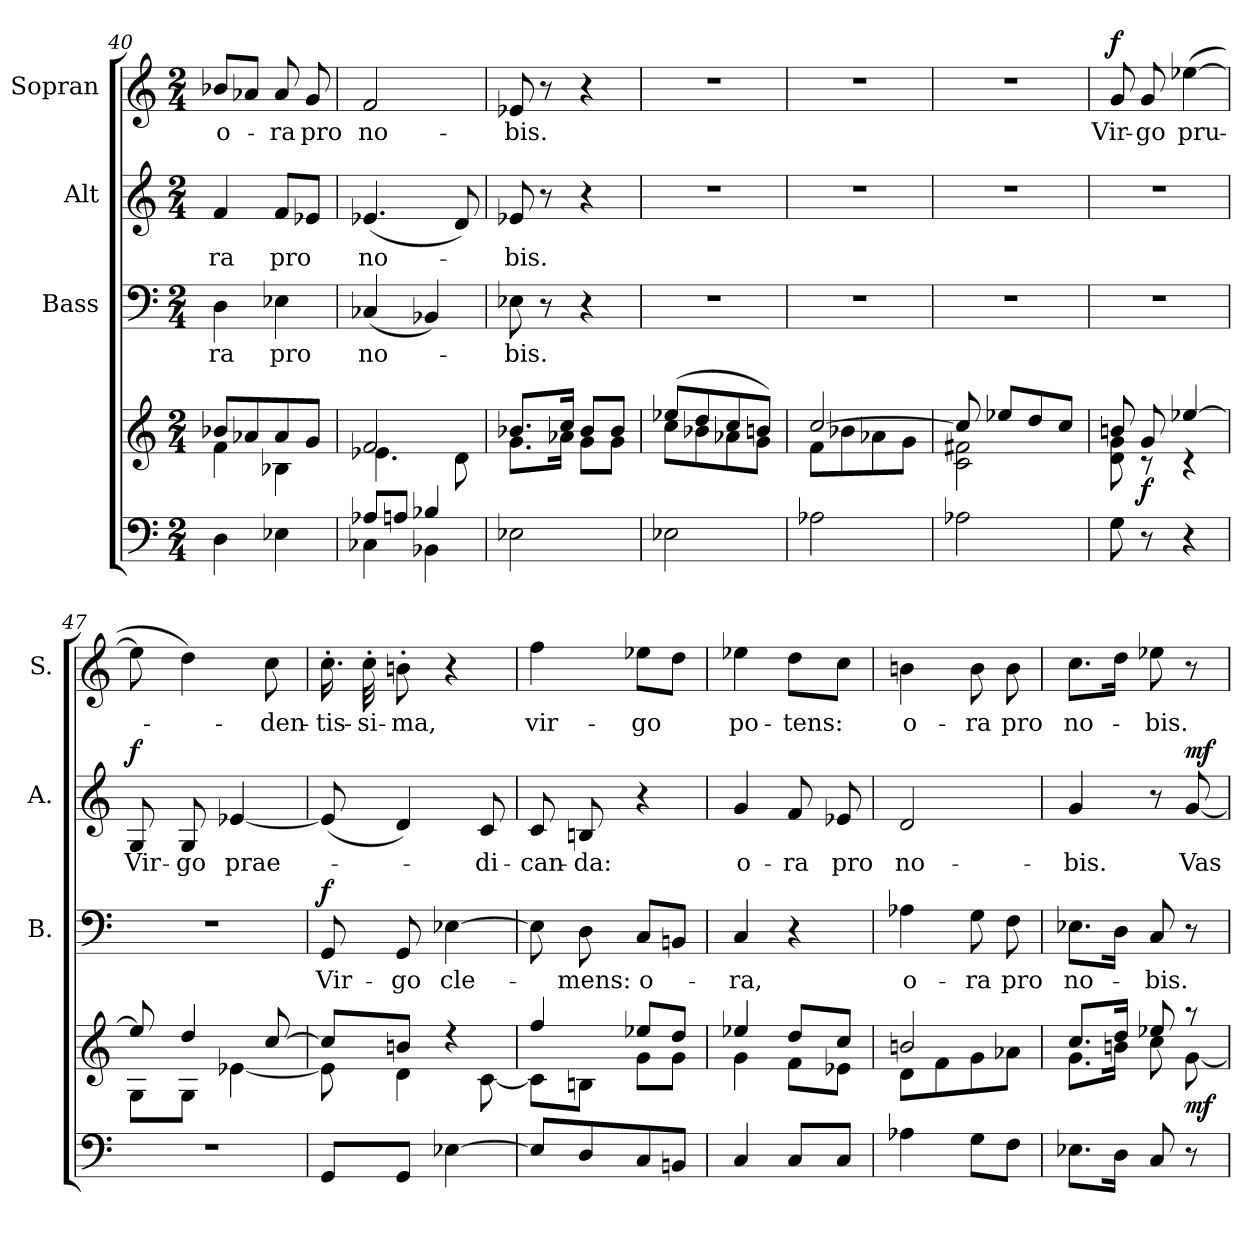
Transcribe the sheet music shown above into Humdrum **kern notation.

**kern	**kern	**dynam	**kern	**text	**dynam	**kern	**text	**dynam	**kern	**text	**dynam
*part4	*part4	*part4	*part3	*part3	*part3	*part2	*part2	*part2	*part1	*part1	*part1
*staff5	*staff4	*staff4/5	*staff3	*staff3	*staff3	*staff2	*staff2	*staff2	*staff1	*staff1	*staff1
*	*	*	*I"Bass	*	*	*I"Alt	*	*	*I"Sopran	*	*
*	*	*	*I'B.	*	*	*I'A.	*	*	*I'S.	*	*
*clefF4	*clefG2	*	*clefF4	*	*	*clefG2	*	*	*clefG2	*	*
*k[]	*k[]	*	*k[]	*	*	*k[]	*	*	*k[]	*	*
*C:	*C:	*	*C:	*	*	*C:	*	*	*C:	*	*
*M2/4	*M2/4	*	*M2/4	*	*	*M2/4	*	*	*M2/4	*	*
=40	=40	=40	=40	=40	=40	=40	=40	=40	=40	=40	=40
*	*^	*	*	*	*	*	*	*	*	*	*
!	!	!	!	!	!LO:LY:b	!	!	!LO:LY:b	!	!	!LO:LY:b	!
4D\	8b-X/L	4f\	.	4D\	-ra	.	4f/	-ra	.	8b-X/L	o-	.
.	8a-X/	.	.	.	.	.	.	.	.	8a-X/J	.	.
!	!	!	!	!	!LO:LY:b	!	!	!LO:LY:b	!	!	!LO:LY:b	!
4E-X\	8a-/	4B-X\	.	4E-X\	pro	.	8f/L	pro	.	8a-/	-ra	.
!	!	!	!	!	!	!	!	!	!	!	!LO:LY:b	!
.	8g/J	.	.	.	.	.	8e-X/J	.	.	8g/	pro	.
!!LO:PB:g=z
=41	=41	=41	=41	=41	=41	=41	=41	=41	=41	=41	=41	=41
*^	*	*	*	*	*	*	*	*	*	*	*	*
!	!	!	!	!	!	!LO:LY:b	!	!	!LO:LY:b	!	!	!LO:LY:b	!
8A-X/L	4C-X\	2f/	4.e-X\	.	(<4C-X/	no-	.	(<4.e-X/	no-	.	2f/	no-	.
8An/J	.	.	.	.	.	.	.	.	.	.	.	.	.
4B-X/	4BB-X\	.	.	.	4BB-X/)	.	.	.	.	.	.	.	.
.	.	.	8d\	.	.	.	.	8d/)	.	.	.	.	.
*v	*v	*	*	*	*	*	*	*	*	*	*	*	*
=42	=42	=42	=42	=42	=42	=42	=42	=42	=42	=42	=42	=42
!	!	!	!	!	!LO:LY:b	!	!	!LO:LY:b	!	!	!LO:LY:b	!
2E-X\	8.b-X/L	8.g\L	.	8E-X\	-bis.	.	8e-X/	-bis.	.	8e-X/	-bis.	.
.	.	.	.	8r	.	.	8r	.	.	8r	.	.
.	16cc/Jk	16a-X\Jk	.	.	.	.	.	.	.	.	.	.
.	8b-/L	8g\L	.	4r	.	.	4r	.	.	4r	.	.
.	8b-/J	8g\J	.	.	.	.	.	.	.	.	.	.
=43	=43	=43	=43	=43	=43	=43	=43	=43	=43	=43	=43	=43
2E-X\	(>8ee-X/L	8cc\L	.	2r	.	.	2r	.	.	2r	.	.
.	8dd/	8b-X\	.	.	.	.	.	.	.	.	.	.
.	8cc/	8a-X\	.	.	.	.	.	.	.	.	.	.
.	8bn/J)	8g\J	.	.	.	.	.	.	.	.	.	.
=44	=44	=44	=44	=44	=44	=44	=44	=44	=44	=44	=44	=44
2A-X\	[>2cc/	8f\L	.	2r	.	.	2r	.	.	2r	.	.
.	.	8b-X\	.	.	.	.	.	.	.	.	.	.
.	.	8a-X\	.	.	.	.	.	.	.	.	.	.
.	.	8g\J	.	.	.	.	.	.	.	.	.	.
=45	=45	=45	=45	=45	=45	=45	=45	=45	=45	=45	=45	=45
2A-X\	8cc/]	2c\ 2f#X\	.	2r	.	.	2r	.	.	2r	.	.
.	8ee-X/L	.	.	.	.	.	.	.	.	.	.	.
.	8dd/	.	.	.	.	.	.	.	.	.	.	.
.	8cc/J	.	.	.	.	.	.	.	.	.	.	.
=46	=46	=46	=46	=46	=46	=46	=46	=46	=46	=46	=46	=46
!	!	!	!	!	!	!	!	!	!	!	!LO:LY:b	!LO:DY:a
8G\	8bn/	8d\ 8g\	.	2r	.	.	2r	.	.	8g/	Vir-	f
!	!	!	!LO:DY:b	!	!	!	!	!	!	!	!LO:LY:b	!
8r	8g/	8rc	f	.	.	.	.	.	.	8g/	-go	.
!	!	!	!	!	!	!	!	!	!	!	!LO:LY:b	!
4r	[>4ee-X/	4rc	.	.	.	.	.	.	.	(>[4ee-X\	pru-	.
=47	=47	=47	=47	=47	=47	=47	=47	=47	=47	=47	=47	=47
!	!	!	!	!	!	!	!	!LO:LY:b	!LO:DY:a	!	!	!
2r	8ee-/]	8G\L	.	2r	.	.	8G/	Vir-	f	8ee-\]	.	.
!	!	!	!	!	!	!	!	!LO:LY:b	!	!	!	!
.	4dd/	8G\J	.	.	.	.	8G/	-go	.	4dd\)	.	.
!	!	!	!	!	!	!	!	!LO:LY:b	!	!	!	!
.	.	[<4e-X\	.	.	.	.	[4e-X/	prae-	.	.	.	.
!	!	!	!	!	!	!	!	!	!	!	!LO:LY:b	!
.	[>8cc/	.	.	.	.	.	.	.	.	8cc\	-den-	.
!!LO:LB:g=z
=48	=48	=48	=48	=48	=48	=48	=48	=48	=48	=48	=48	=48
!	!	!	!	!	!LO:LY:b	!LO:DY:a	!	!	!	!	!LO:LY:b	!
8GG/L	8cc/L]	8e-\]	.	8GG/	Vir-	f	(<8e-/]	.	.	16.cc'>\	-tis-	.
!	!	!	!	!	!	!	!	!	!	!	!LO:LY:b	!
.	.	.	.	.	.	.	.	.	.	32cc'>\	-si-	.
!	!	!	!	!	!LO:LY:b	!	!	!	!	!	!LO:LY:b	!
8GG/J	8bn/J	4d\	.	8GG/	-go	.	4d/)	.	.	8bn'>\	-ma,	.
!	!	!	!	!	!LO:LY:b	!	!	!	!	!	!	!
[4E-X\	4rcc	.	.	[4E-X\	cle-	.	.	.	.	4r	.	.
!	!	!	!	!	!	!	!	!LO:LY:b	!	!	!	!
.	.	[<8c\	.	.	.	.	8c/	-di-	.	.	.	.
=49	=49	=49	=49	=49	=49	=49	=49	=49	=49	=49	=49	=49
!	!	!	!	!	!	!	!	!LO:LY:b	!	!	!LO:LY:b	!
8E-/L]	4ff/	8c\L]	.	8E-\]	.	.	8c/	-can-	.	4ff\	vir-	.
!	!	!	!	!	!LO:LY:b	!	!	!LO:LY:b	!	!	!	!
8D/	.	8Bn\J	.	8D\	-mens:	.	8Bn/	-da:	.	.	.	.
!	!	!	!	!	!LO:LY:b	!	!	!	!	!	!LO:LY:b	!
8C/	8ee-X/L	8g\L	.	8C/L	o-	.	4r	.	.	8ee-X\L	-go	.
8BBn/J	8dd/J	8g\J	.	8BBn/J	.	.	.	.	.	8dd\J	.	.
=50	=50	=50	=50	=50	=50	=50	=50	=50	=50	=50	=50	=50
!	!	!	!	!	!LO:LY:b	!	!	!LO:LY:b	!	!	!LO:LY:b	!
4C/	4ee-X/	4g\	.	4C/	-ra,	.	4g/	o-	.	4ee-X\	po-	.
!	!	!	!	!	!	!	!	!LO:LY:b	!	!	!LO:LY:b	!
8C/L	8dd/L	8f\L	.	4r	.	.	8f/	-ra	.	8dd\L	-tens:	.
!	!	!	!	!	!	!	!	!LO:LY:b	!	!	!	!
8C/J	8cc/J	8e-X\J	.	.	.	.	8e-X/	pro	.	8cc\J	.	.
=51	=51	=51	=51	=51	=51	=51	=51	=51	=51	=51	=51	=51
!	!	!	!	!	!LO:LY:b	!	!	!LO:LY:b	!	!	!LO:LY:b	!
4A-X\	2bn/	8d\L	.	4A-X\	o-	.	2d/	no-	.	4bn\	o-	.
.	.	8f\	.	.	.	.	.	.	.	.	.	.
!	!	!	!	!	!LO:LY:b	!	!	!	!	!	!LO:LY:b	!
8G\L	.	8g\	.	8G\	-ra	.	.	.	.	8b\	-ra	.
!	!	!	!	!	!LO:LY:b	!	!	!	!	!	!LO:LY:b	!
8F\J	.	8a-X\J	.	8F\	pro	.	.	.	.	8b\	pro	.
=52	=52	=52	=52	=52	=52	=52	=52	=52	=52	=52	=52	=52
!	!	!	!	!	!LO:LY:b	!	!	!LO:LY:b	!	!	!LO:LY:b	!
8.E-X\L	8.cc/L	8.g\L	.	8.E-X\L	no-	.	4g/	-bis.	.	8.cc\L	no-	.
16D\Jk	16dd/Jk	16bn\Jk	.	16D\Jk	.	.	.	.	.	16dd\Jk	.	.
!	!	!	!	!	!LO:LY:b	!	!	!	!	!	!LO:LY:b	!
8C/	8ee-X/	8cc\	.	8C/	-bis.	.	8r	.	.	8ee-X\	-bis.	.
!	!	!	!LO:DY:b	!	!	!	!	!LO:LY:b	!LO:DY:a	!	!	!
8r	8raa	[<8g\	mf	8r	.	.	[8g/	Vas	mf	8r	.	.
*	*v	*v	*	*	*	*	*	*	*	*	*	*
=	=	=	=	=	=	=	=	=	=	=	=
*-	*-	*-	*-	*-	*-	*-	*-	*-	*-	*-	*-
